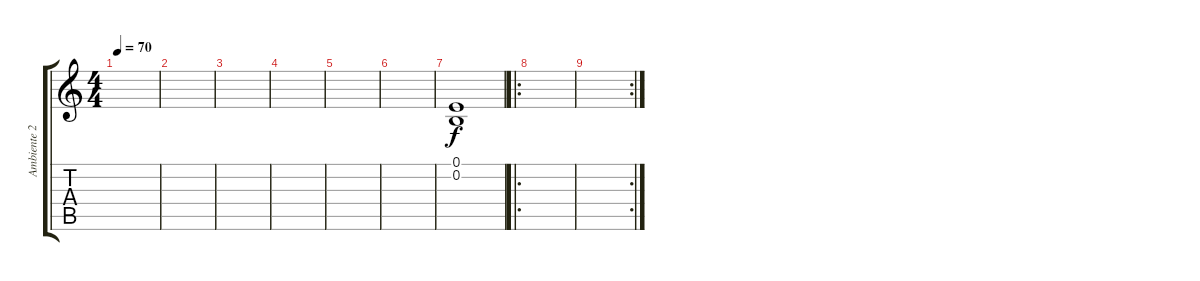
\track ("Ambiente 2" "Ambiente 2") {instrument lead2sawtooth}
\staff {score tabs}
\tuning (E4 B3 G3 D3 A2 E2) {hide}
\ts (4 4)
\tempo 70
\clef g2
\ks c
|
|
|
|
|
|
(0.1 0.2).1 |
\ro
|
\rc 2
